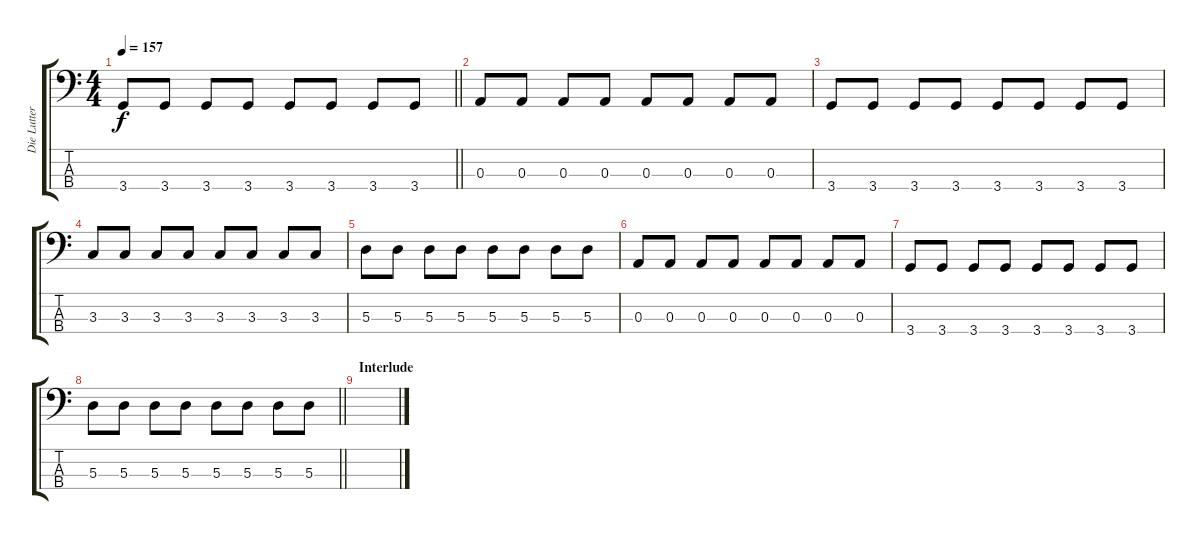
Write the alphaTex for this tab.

\track ("Die Lutter" "Die Lutter") {instrument electricbasspick}
\staff {score tabs}
\tuning (G2 D2 A1 E1) {hide}
\ts (4 4)
\tempo 157
\clef f4
\barLineRight lightlight
\ks c
3.4.8{dy f} 3.4.8 3.4.8 3.4.8 3.4.8 3.4.8 3.4.8 3.4.8 |
0.3.8 0.3.8 0.3.8 0.3.8 0.3.8 0.3.8 0.3.8 0.3.8 |
3.4.8 3.4.8 3.4.8 3.4.8 3.4.8 3.4.8 3.4.8 3.4.8 |
3.3.8 3.3.8 3.3.8 3.3.8 3.3.8 3.3.8 3.3.8 3.3.8 |
5.3.8 5.3.8 5.3.8 5.3.8 5.3.8 5.3.8 5.3.8 5.3.8 |
0.3.8 0.3.8 0.3.8 0.3.8 0.3.8 0.3.8 0.3.8 0.3.8 |
3.4.8 3.4.8 3.4.8 3.4.8 3.4.8 3.4.8 3.4.8 3.4.8 |
\barLineRight lightlight
5.3.8 5.3.8 5.3.8 5.3.8 5.3.8 5.3.8 5.3.8 5.3.8 |
\section ("" "Interlude")
